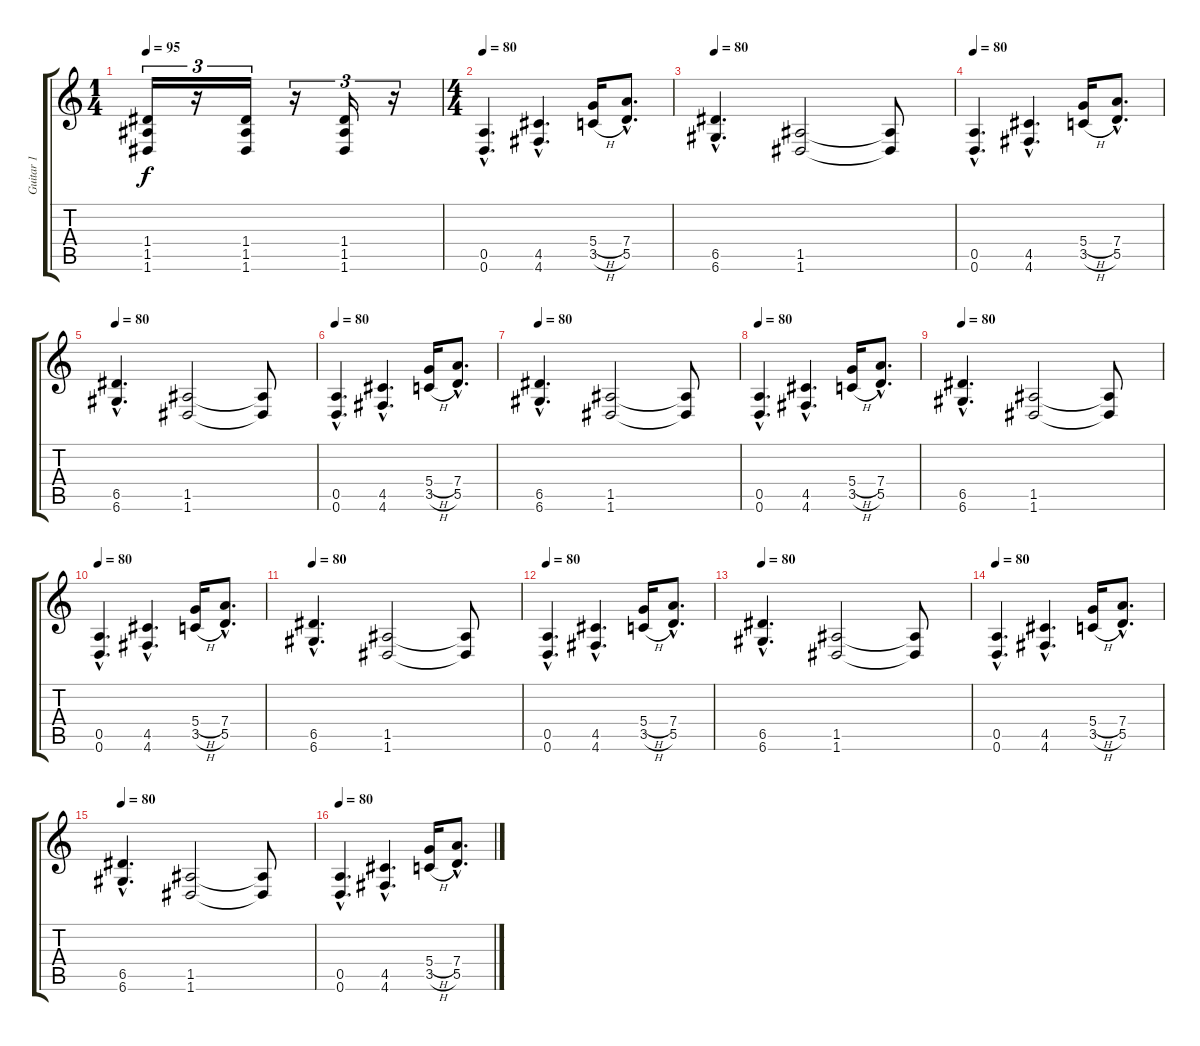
\track ("Guitar 1" "Guitar 1") {instrument distortionguitar}
\staff {score tabs}
\tuning (E4 B3 G3 D3 A2 D2) {hide}
\ts (1 4)
\tempo 95
\clef g2
\ks c
(1.4 1.5 1.6).16{tu (3 2) dy f} r.16{tu (3 2)} (1.4 1.5 1.6).16{tu (3 2)} r.16{tu (3 2)} (1.4 1.5 1.6).16{tu (3 2)} r.16{tu (3 2)} |
\ts (4 4)
\tempo 80
(0.5{hac} 0.6{hac}).4{d volume 14 instrument distortionguitar} (4.5{hac} 4.6{hac}).4{d} (5.4{h} 3.5{h}).16 (7.4{hac} 5.5{hac}).8{d} |
\tempo 80
(6.5{hac} 6.6{hac}).4{d} (1.5 1.6).2 (1.5{t} 1.6{t}).8 |
\tempo 80
(0.5{hac} 0.6{hac}).4{d} (4.5{hac} 4.6{hac}).4{d} (5.4{h} 3.5{h}).16 (7.4{hac} 5.5{hac}).8{d} |
\tempo 80
(6.5{hac} 6.6{hac}).4{d} (1.5 1.6).2 (1.5{t} 1.6{t}).8 |
\tempo 80
(0.5{hac} 0.6{hac}).4{d} (4.5{hac} 4.6{hac}).4{d} (5.4{h} 3.5{h}).16 (7.4{hac} 5.5{hac}).8{d} |
\tempo 80
(6.5{hac} 6.6{hac}).4{d} (1.5 1.6).2 (1.5{t} 1.6{t}).8 |
\tempo 80
(0.5{hac} 0.6{hac}).4{d} (4.5{hac} 4.6{hac}).4{d} (5.4{h} 3.5{h}).16 (7.4{hac} 5.5{hac}).8{d} |
\tempo 80
(6.5{hac} 6.6{hac}).4{d} (1.5 1.6).2 (1.5{t} 1.6{t}).8 |
\tempo 80
(0.5{hac} 0.6{hac}).4{d} (4.5{hac} 4.6{hac}).4{d} (5.4{h} 3.5{h}).16 (7.4{hac} 5.5{hac}).8{d} |
\tempo 80
(6.5{hac} 6.6{hac}).4{d} (1.5 1.6).2 (1.5{t} 1.6{t}).8 |
\tempo 80
(0.5{hac} 0.6{hac}).4{d} (4.5{hac} 4.6{hac}).4{d} (5.4{h} 3.5{h}).16 (7.4{hac} 5.5{hac}).8{d} |
\tempo 80
(6.5{hac} 6.6{hac}).4{d} (1.5 1.6).2 (1.5{t} 1.6{t}).8 |
\tempo 80
(0.5{hac} 0.6{hac}).4{d} (4.5{hac} 4.6{hac}).4{d} (5.4{h} 3.5{h}).16 (7.4{hac} 5.5{hac}).8{d} |
\tempo 80
(6.5{hac} 6.6{hac}).4{d} (1.5 1.6).2 (1.5{t} 1.6{t}).8 |
\tempo 80
(0.5{hac} 0.6{hac}).4{d} (4.5{hac} 4.6{hac}).4{d} (5.4{h} 3.5{h}).16 (7.4{hac} 5.5{hac}).8{d}
